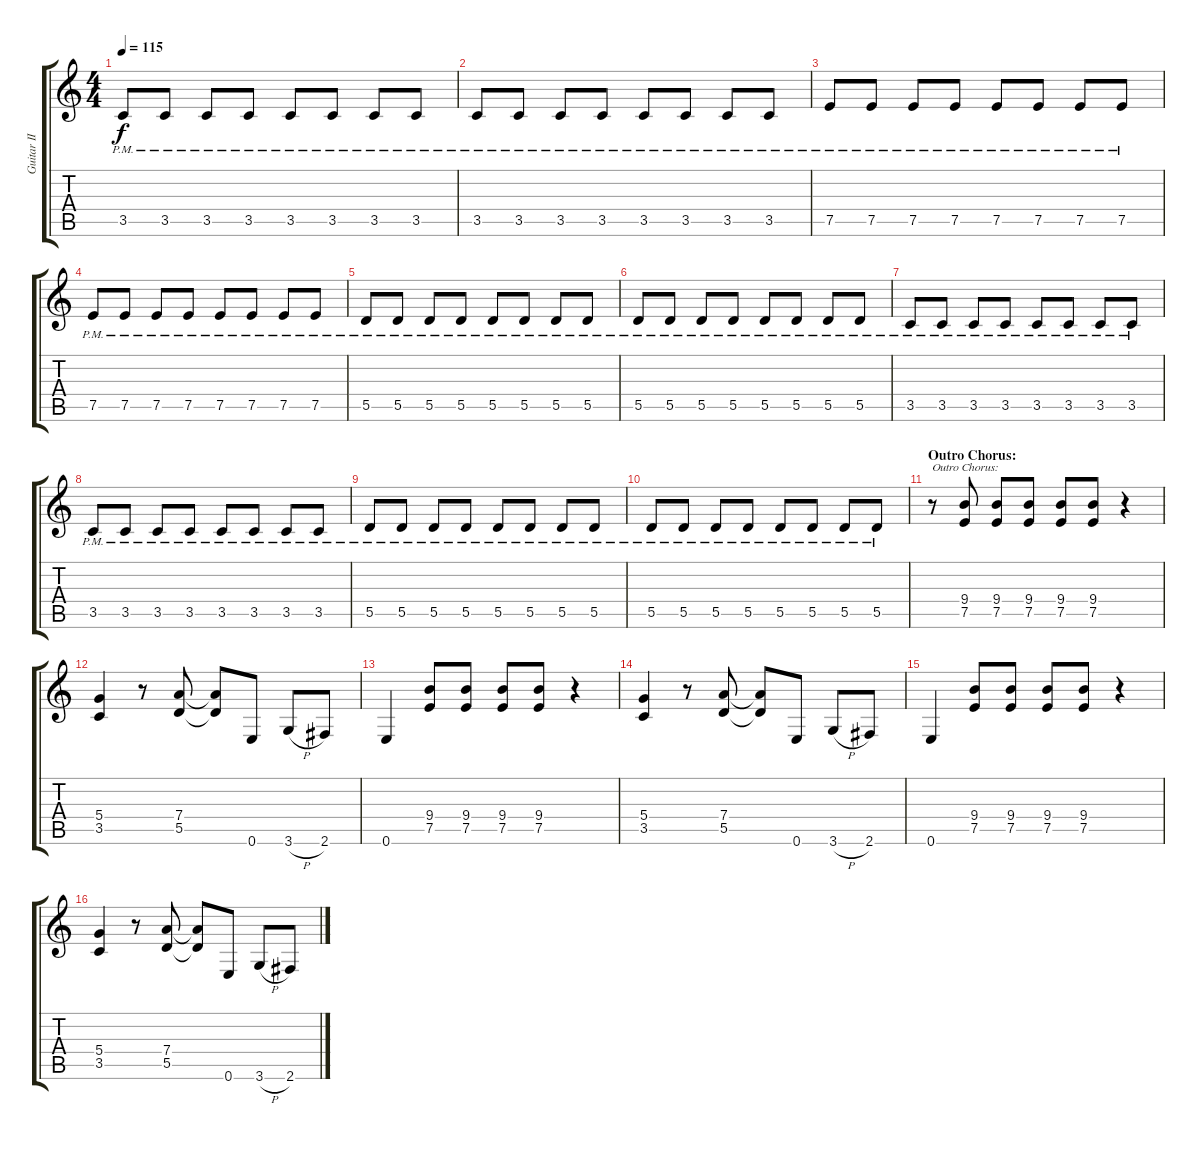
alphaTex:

\track ("Guitar II" "Guitar II") {instrument distortionguitar}
\staff {score tabs}
\tuning (E4 B3 G3 D3 A2 E2) {hide}
\ts (4 4)
\tempo 115
\clef g2
\ks c
3.5{pm}.8{dy f} 3.5{pm}.8 3.5{pm}.8 3.5{pm}.8 3.5{pm}.8 3.5{pm}.8 3.5{pm}.8 3.5{pm}.8 |
3.5{pm}.8 3.5{pm}.8 3.5{pm}.8 3.5{pm}.8 3.5{pm}.8 3.5{pm}.8 3.5{pm}.8 3.5{pm}.8 |
7.5{pm}.8 7.5{pm}.8 7.5{pm}.8 7.5{pm}.8 7.5{pm}.8 7.5{pm}.8 7.5{pm}.8 7.5{pm}.8 |
7.5{pm}.8 7.5{pm}.8 7.5{pm}.8 7.5{pm}.8 7.5{pm}.8 7.5{pm}.8 7.5{pm}.8 7.5{pm}.8 |
5.5{pm}.8 5.5{pm}.8 5.5{pm}.8 5.5{pm}.8 5.5{pm}.8 5.5{pm}.8 5.5{pm}.8 5.5{pm}.8 |
5.5{pm}.8 5.5{pm}.8 5.5{pm}.8 5.5{pm}.8 5.5{pm}.8 5.5{pm}.8 5.5{pm}.8 5.5{pm}.8 |
3.5{pm}.8 3.5{pm}.8 3.5{pm}.8 3.5{pm}.8 3.5{pm}.8 3.5{pm}.8 3.5{pm}.8 3.5{pm}.8 |
3.5{pm}.8 3.5{pm}.8 3.5{pm}.8 3.5{pm}.8 3.5{pm}.8 3.5{pm}.8 3.5{pm}.8 3.5{pm}.8 |
5.5{pm}.8 5.5{pm}.8 5.5{pm}.8 5.5{pm}.8 5.5{pm}.8 5.5{pm}.8 5.5{pm}.8 5.5{pm}.8 |
5.5{pm}.8 5.5{pm}.8 5.5{pm}.8 5.5{pm}.8 5.5{pm}.8 5.5{pm}.8 5.5{pm}.8 5.5{pm}.8 |
\section ("" "Outro Chorus:")
r.8{txt "Outro Chorus:"} (9.4 7.5).8 (9.4 7.5).8 (9.4 7.5).8 (9.4 7.5).8 (9.4 7.5).8 r.4 |
(5.4 3.5).4 r.8 (7.4 5.5).8 (7.4{t} 5.5{t}).8 0.6.8 3.6{h}.8 2.6.8 |
0.6.4 (9.4 7.5).8 (9.4 7.5).8 (9.4 7.5).8 (9.4 7.5).8 r.4 |
(5.4 3.5).4 r.8 (7.4 5.5).8 (7.4{t} 5.5{t}).8 0.6.8 3.6{h}.8 2.6.8 |
0.6.4 (9.4 7.5).8 (9.4 7.5).8 (9.4 7.5).8 (9.4 7.5).8 r.4 |
(5.4 3.5).4 r.8 (7.4 5.5).8 (7.4{t} 5.5{t}).8 0.6.8 3.6{h}.8 2.6.8
